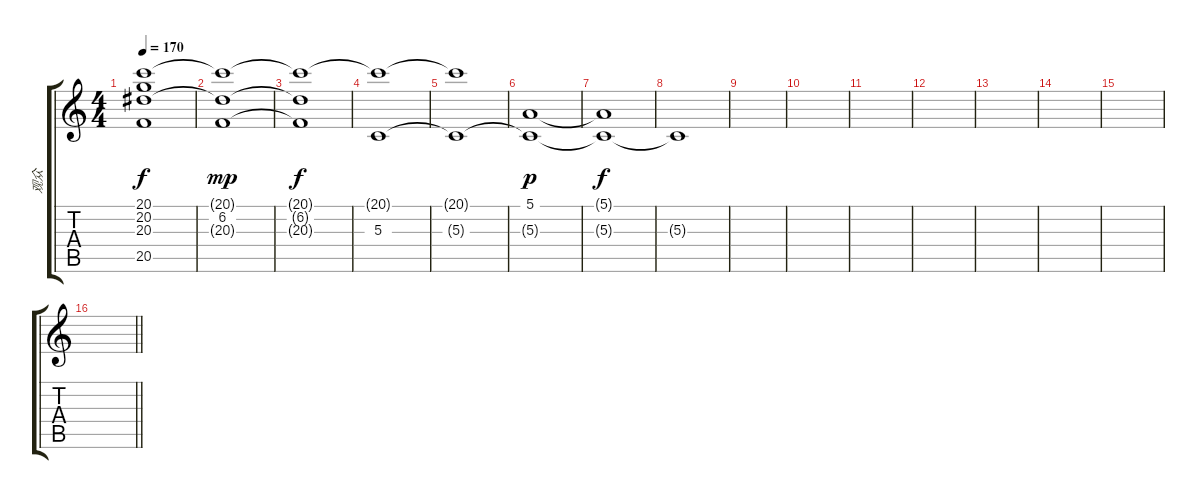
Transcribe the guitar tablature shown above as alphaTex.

\track ("观众" "观众") {instrument applause}
\staff {score tabs}
\tuning (E4 B3 G3 D3 A2 E2) {hide}
\ts (4 4)
\tempo 170
\clef g2
\ks c
(20.1{t} 20.2{t} 20.3{t} 20.5{t}).1{dy f} |
(20.1{t} 6.2 20.3{t}).1{dy mp} |
(20.1{t} 6.2{t} 20.3{t}).1{dy f} |
(20.1{t} 5.3).1 |
(20.1{t} 5.3{t}).1 |
(5.1 5.3{t}).1{dy p} |
(5.1{t} 5.3{t}).1{dy f} |
5.3{t}.1 |
|
|
|
|
|
|
|
\barLineRight lightlight
